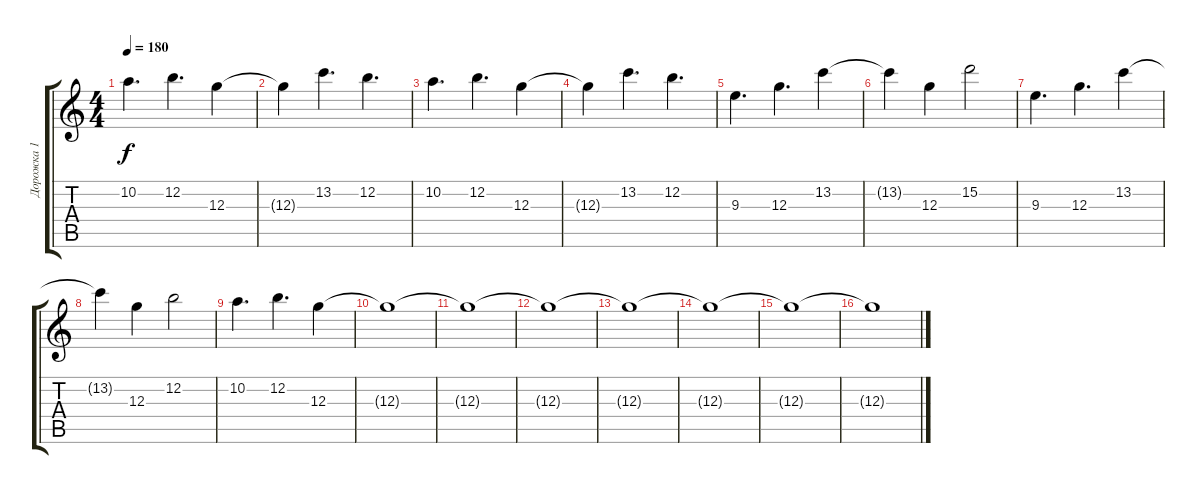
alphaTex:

\track ("Дорожка 1" "Дорожка 1") {instrument overdrivenguitar}
\staff {score tabs}
\tuning (E4 B3 G3 D3 A2 E2) {hide}
\ts (4 4)
\tempo 180
\clef g2
\ks c
10.2.4{d dy f} 12.2.4{d} 12.3.4 |
12.3{t}.4 13.2.4{d} 12.2.4{d} |
10.2.4{d} 12.2.4{d} 12.3.4 |
12.3{t}.4 13.2.4{d} 12.2.4{d} |
9.3.4{d} 12.3.4{d} 13.2.4 |
13.2{t}.4 12.3.4 15.2.2 |
9.3.4{d} 12.3.4{d} 13.2.4 |
13.2{t}.4 12.3.4 12.2.2 |
10.2.4{d} 12.2.4{d} 12.3.4 |
12.3{t}.1 |
12.3{t}.1 |
12.3{t}.1 |
12.3{t}.1 |
12.3{t}.1 |
12.3{t}.1 |
12.3{t}.1
